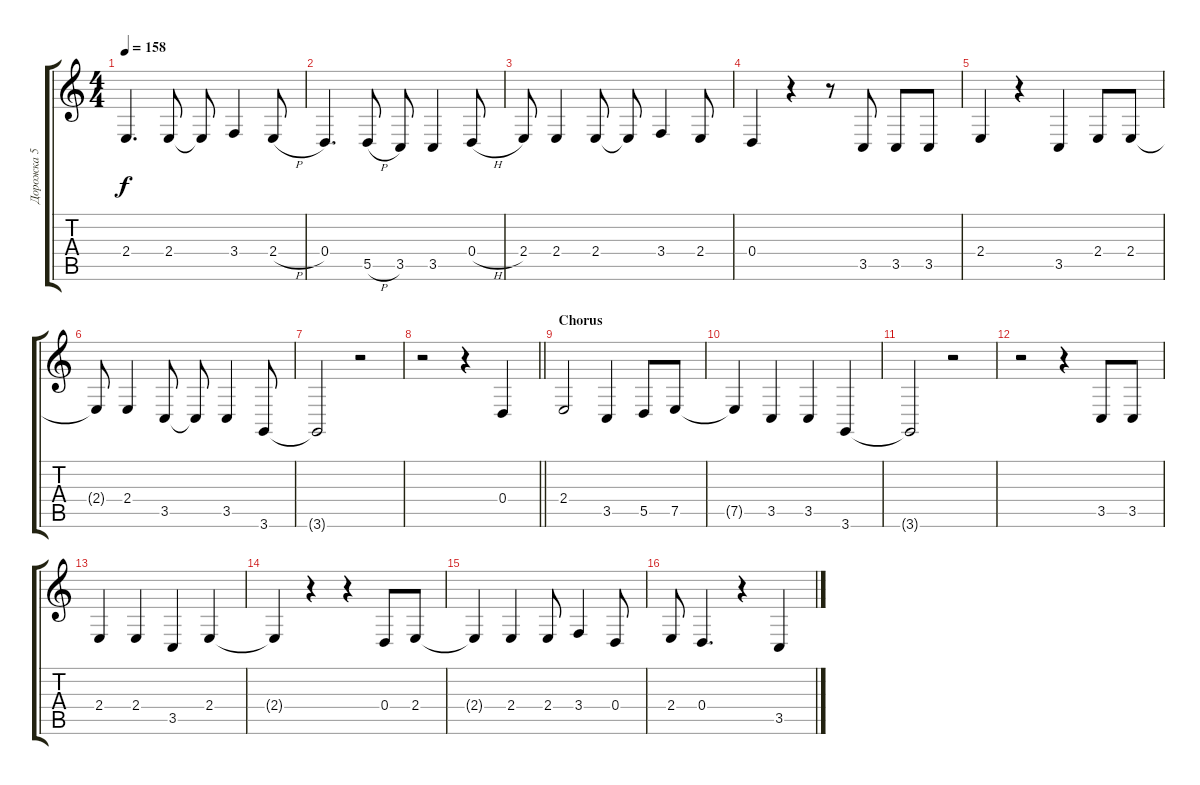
\track ("Дорожка 5" "Дорожка 5") {instrument altosax}
\staff {score tabs}
\tuning (E4 B3 G3 D3 A2 E2) {hide}
\ts (4 4)
\tempo 158
\clef g2
\ks c
2.4.4{d dy f} 2.4.8 2.4{t}.8 3.4.4 2.4{h}.8 |
0.4.4{d} 5.5{h}.8 3.5.8 3.5.4 0.4{h}.8 |
2.4.8 2.4.4 2.4.8 2.4{t}.8 3.4.4 2.4.8 |
0.4.4 r.4 r.8 3.5.8 3.5.8 3.5.8 |
2.4.4 r.4 3.5.4 2.4.8 2.4.8 |
2.4{t}.8 2.4.4 3.5.8 3.5{t}.8 3.5.4 3.6.8 |
3.6{t}.2 r.2 |
\barLineRight lightlight
r.2 r.4 0.4.4 |
\section ("" "Сhorus")
2.4.2 3.5.4 5.5.8 7.5.8 |
7.5{t}.4 3.5.4 3.5.4 3.6.4 |
3.6{t}.2 r.2 |
r.2 r.4 3.5.8 3.5.8 |
2.4.4 2.4.4 3.5.4 2.4.4 |
2.4{t}.4 r.4 r.4 0.4.8 2.4.8 |
2.4{t}.4 2.4.4 2.4.8 3.4.4 0.4.8 |
2.4.8 0.4.4{d} r.4 3.5.4
